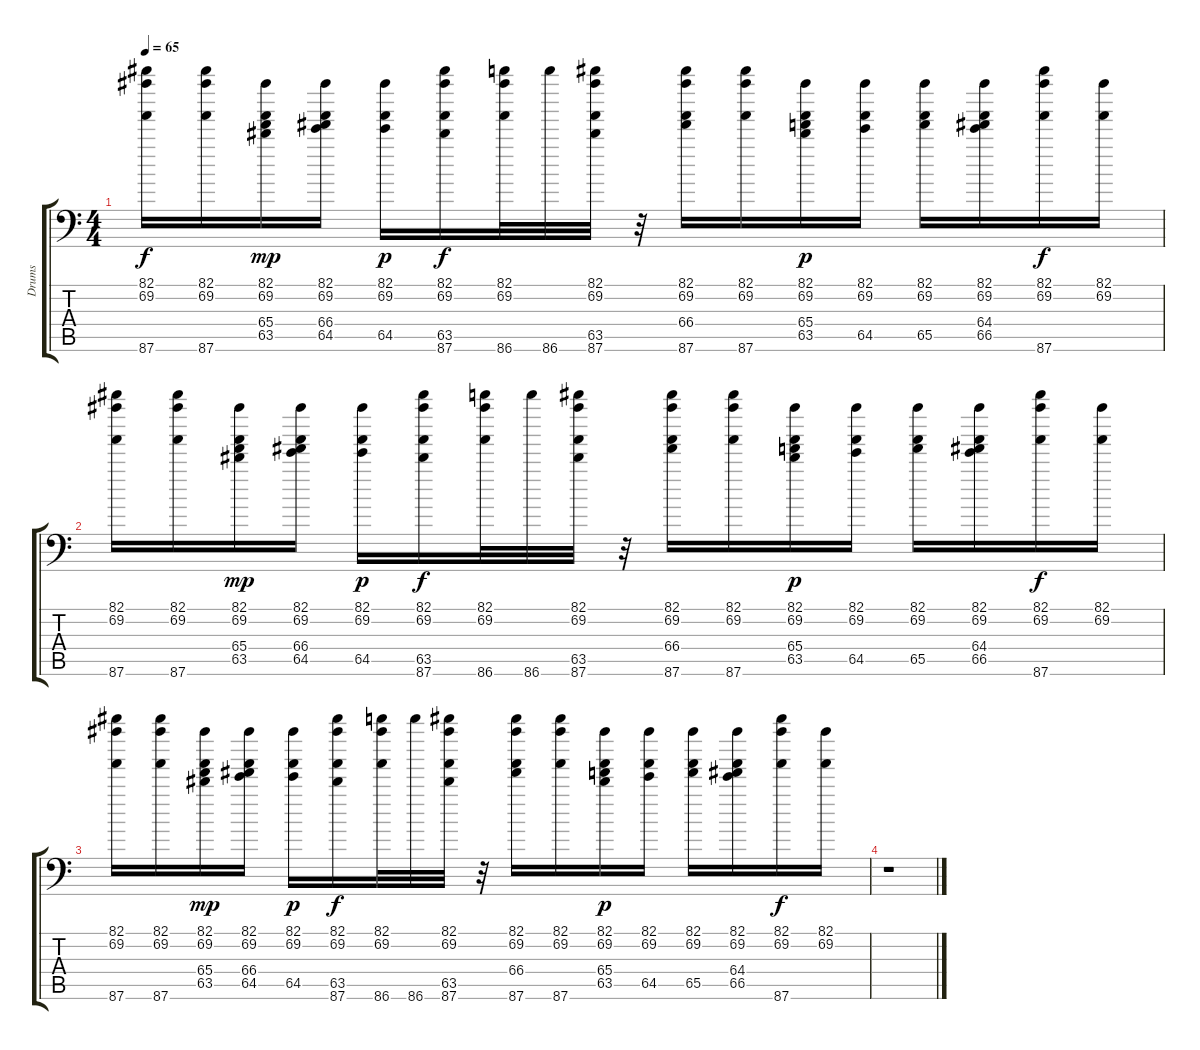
\track ("Drums" "Drums") {instrument acousticgrandpiano}
\staff {score tabs}
\tuning (C-1 C-1 C-1 C-1 C-1 C-1) {hide}
\ts (4 4)
\tempo 65
\clef f4
\ks c
(82.1 69.2 87.6).16{dy f} (82.1 69.2 87.6).16 (82.1 69.2 65.4 63.5).16{dy mp} (82.1 69.2 66.4 64.5).16 (82.1 69.2 64.5).16{dy p} (82.1 69.2 63.5 87.6).16{dy f} (82.1 69.2 86.6).32 86.6.32 (82.1 69.2 63.5 87.6).32 r.32 (82.1 69.2 66.4 87.6).16 (82.1 69.2 87.6).16 (82.1 69.2 65.4 63.5).16{dy p} (82.1 69.2 64.5).16 (82.1 69.2 65.5).16 (82.1 69.2 64.4 66.5).16 (82.1 69.2 87.6).16{dy f} (82.1 69.2).16 |
(82.1 69.2 87.6).16 (82.1 69.2 87.6).16 (82.1 69.2 65.4 63.5).16{dy mp} (82.1 69.2 66.4 64.5).16 (82.1 69.2 64.5).16{dy p} (82.1 69.2 63.5 87.6).16{dy f} (82.1 69.2 86.6).32 86.6.32 (82.1 69.2 63.5 87.6).32 r.32 (82.1 69.2 66.4 87.6).16 (82.1 69.2 87.6).16 (82.1 69.2 65.4 63.5).16{dy p} (82.1 69.2 64.5).16 (82.1 69.2 65.5).16 (82.1 69.2 64.4 66.5).16 (82.1 69.2 87.6).16{dy f} (82.1 69.2).16 |
(82.1 69.2 87.6).16 (82.1 69.2 87.6).16 (82.1 69.2 65.4 63.5).16{dy mp} (82.1 69.2 66.4 64.5).16 (82.1 69.2 64.5).16{dy p} (82.1 69.2 63.5 87.6).16{dy f} (82.1 69.2 86.6).32 86.6.32 (82.1 69.2 63.5 87.6).32 r.32 (82.1 69.2 66.4 87.6).16 (82.1 69.2 87.6).16 (82.1 69.2 65.4 63.5).16{dy p} (82.1 69.2 64.5).16 (82.1 69.2 65.5).16 (82.1 69.2 64.4 66.5).16 (82.1 69.2 87.6).16{dy f} (82.1 69.2).16 |
r.1
